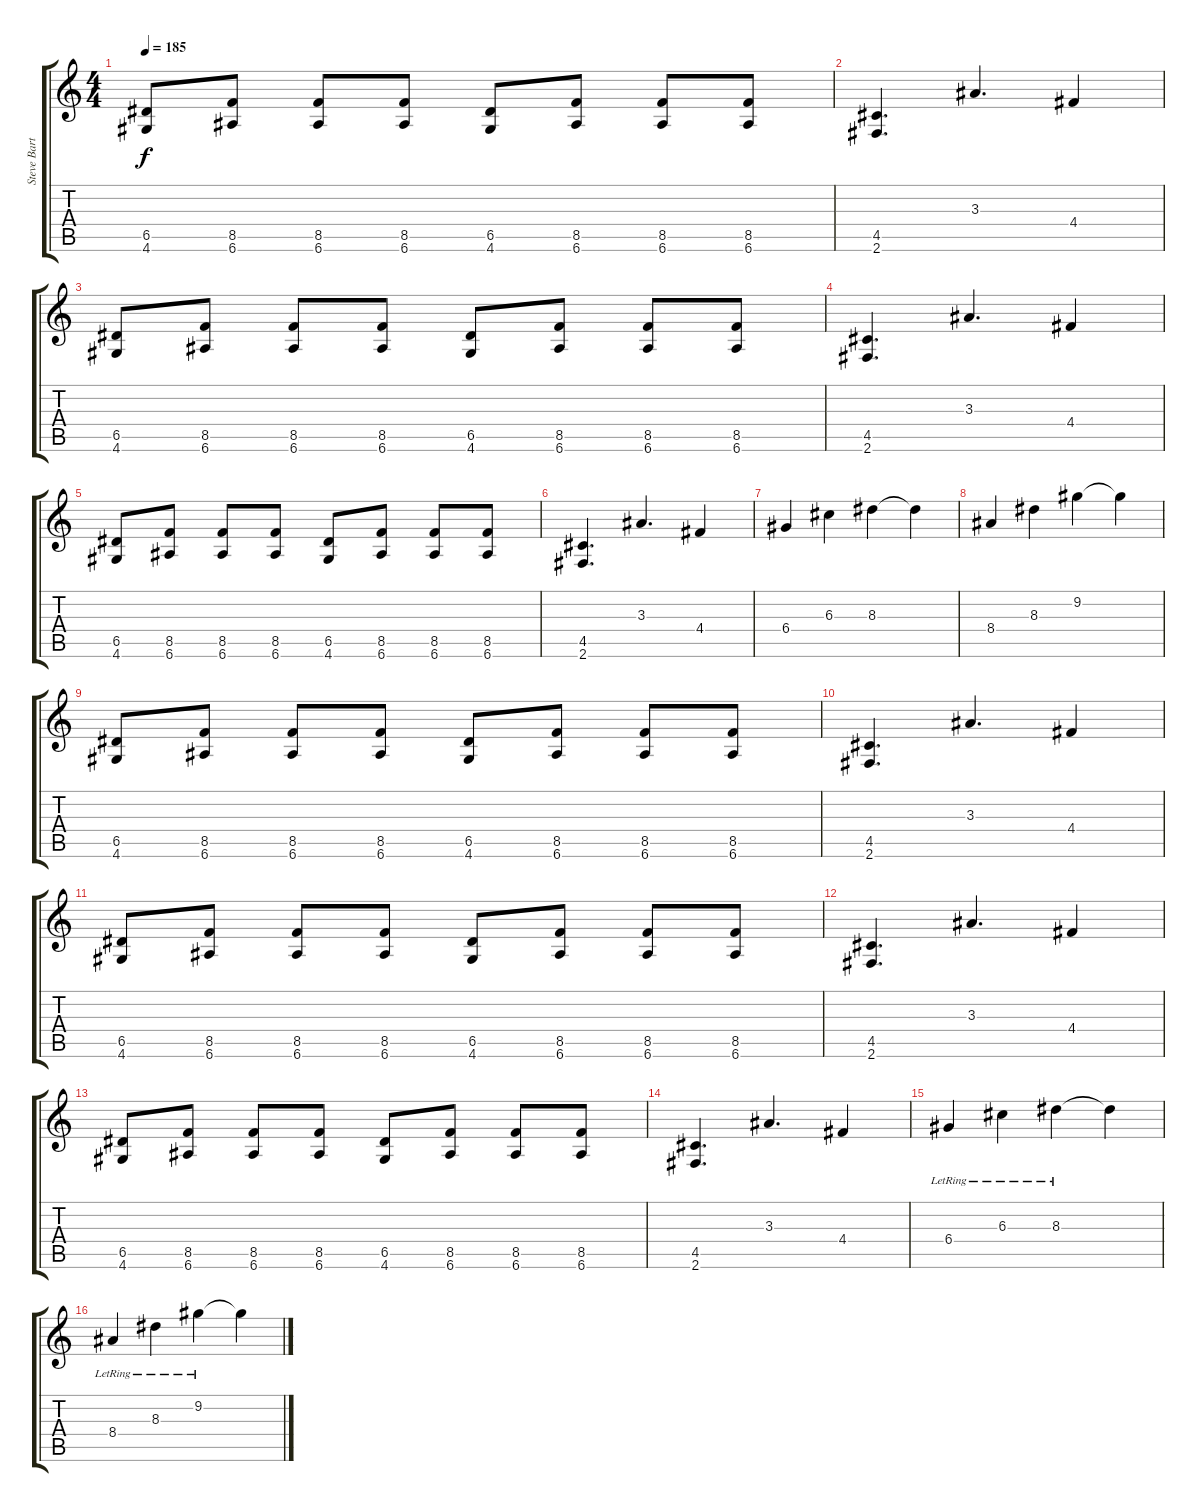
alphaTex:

\track ("Steve Bartek" "Steve Bart") {instrument distortionguitar}
\staff {score tabs}
\tuning (E4 B3 G3 D3 A2 E2) {hide}
\ts (4 4)
\tempo 185
\clef g2
\ks c
(6.5 4.6).8{dy f} (8.5 6.6).8 (8.5 6.6).8 (8.5 6.6).8 (6.5 4.6).8 (8.5 6.6).8 (8.5 6.6).8 (8.5 6.6).8 |
(4.5 2.6).4{d} 3.3.4{d} 4.4.4 |
(6.5 4.6).8 (8.5 6.6).8 (8.5 6.6).8 (8.5 6.6).8 (6.5 4.6).8 (8.5 6.6).8 (8.5 6.6).8 (8.5 6.6).8 |
(4.5 2.6).4{d} 3.3.4{d} 4.4.4 |
(6.5 4.6).8 (8.5 6.6).8 (8.5 6.6).8 (8.5 6.6).8 (6.5 4.6).8 (8.5 6.6).8 (8.5 6.6).8 (8.5 6.6).8 |
(4.5 2.6).4{d} 3.3.4{d} 4.4.4 |
6.4.4 6.3.4 8.3.4 8.3{t}.4 |
8.4.4 8.3.4 9.2.4 9.2{t}.4 |
(6.5 4.6).8 (8.5 6.6).8 (8.5 6.6).8 (8.5 6.6).8 (6.5 4.6).8 (8.5 6.6).8 (8.5 6.6).8 (8.5 6.6).8 |
(4.5 2.6).4{d} 3.3.4{d} 4.4.4 |
(6.5 4.6).8 (8.5 6.6).8 (8.5 6.6).8 (8.5 6.6).8 (6.5 4.6).8 (8.5 6.6).8 (8.5 6.6).8 (8.5 6.6).8 |
(4.5 2.6).4{d} 3.3.4{d} 4.4.4 |
(6.5 4.6).8 (8.5 6.6).8 (8.5 6.6).8 (8.5 6.6).8 (6.5 4.6).8 (8.5 6.6).8 (8.5 6.6).8 (8.5 6.6).8 |
(4.5 2.6).4{d} 3.3.4{d} 4.4.4 |
6.4{lr}.4 6.3{lr}.4 8.3{lr}.4 8.3{t}.4 |
8.4{lr}.4 8.3{lr}.4 9.2{lr}.4 9.2{t}.4
